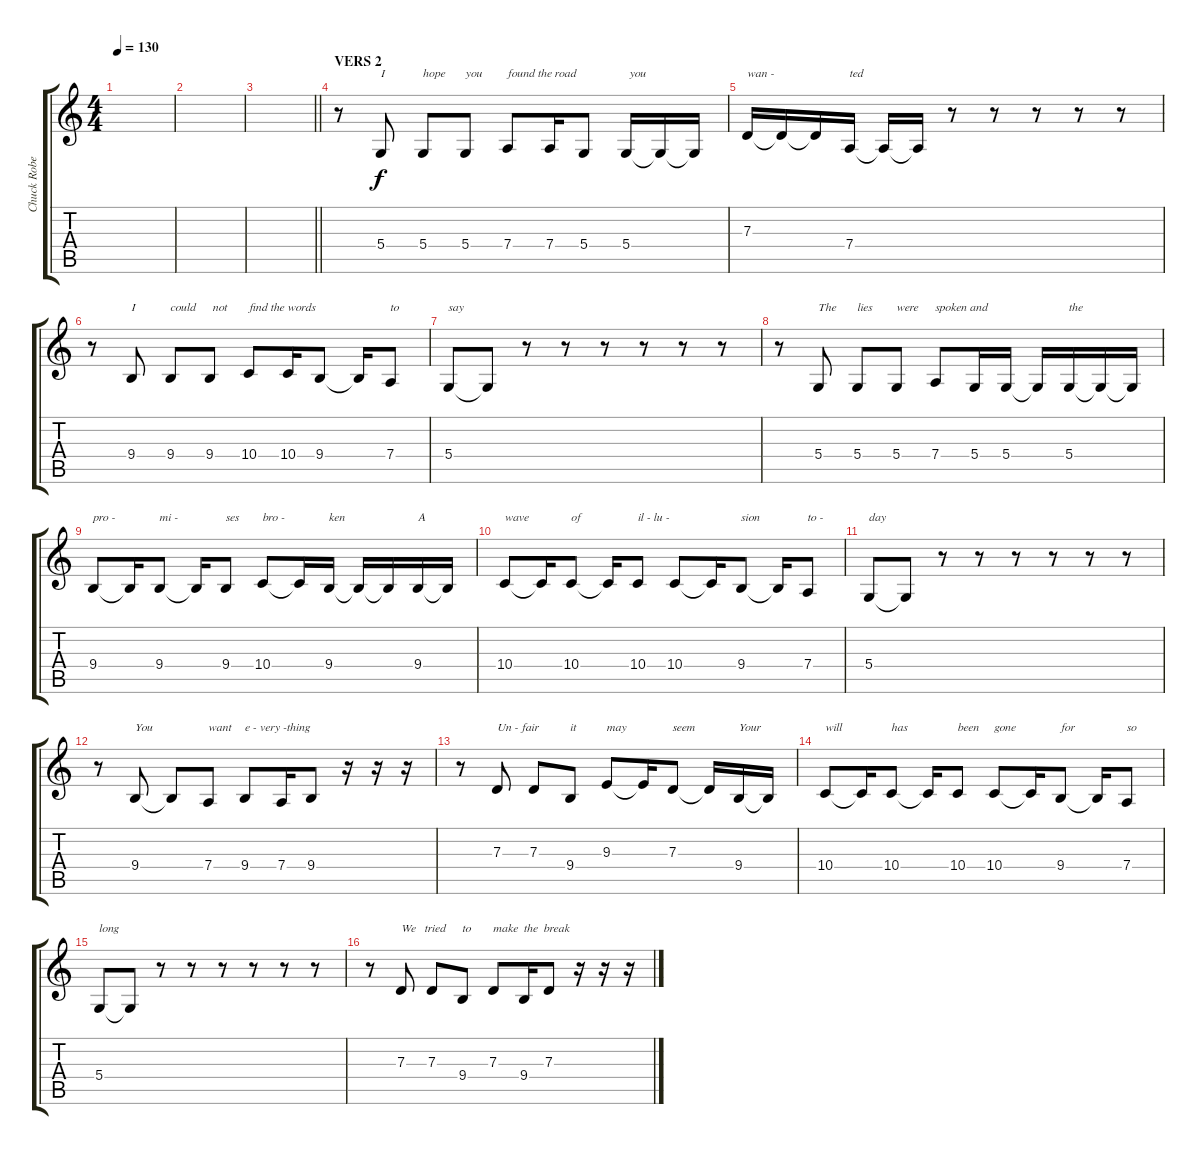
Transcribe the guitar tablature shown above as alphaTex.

\track ("Chuck Robertson" "Chuck Robe") {instrument acousticgrandpiano}
\staff {score tabs}
\tuning (E4 B3 G3 D3 A2 E2) {hide}
\ts (4 4)
\tempo 130
\clef g2
\ks c
|
|
\barLineRight lightlight
|
\section ("" "VERS 2")
r.8 5.4.8{txt "I"} 5.4.8{txt "hope"} 5.4.8{txt "you"} 7.4.8{txt "found the road"} 7.4.16 5.4.8 5.4.16{txt " you"} 5.4{t}.16 5.4{t}.16 |
7.3.16{txt "wan -"} 7.3{t}.16 7.3{t}.16 7.4.16{txt "ted"} 7.4{t}.16 7.4{t}.16 r.8 r.8 r.8 r.8 r.8 |
r.8 9.4.8{txt "I"} 9.4.8{txt "could"} 9.4.8{txt " not"} 10.4.8{txt "find the words"} 10.4.16 9.4.8 9.4{t}.16 7.4.8{txt "to "} |
5.4.8{txt "say"} 5.4{t}.8 r.8 r.8 r.8 r.8 r.8 r.8 |
r.8 5.4.8{txt "The"} 5.4.8{txt "lies"} 5.4.8{txt "were"} 7.4.8{txt "spoken and "} 5.4.16 5.4.16 5.4{t}.16 5.4.16{txt "the"} 5.4{t}.16 5.4{t}.16 |
9.4.8{txt "pro -"} 9.4{t}.16 9.4.8{txt "mi -"} 9.4{t}.16 9.4.8{txt "ses"} 10.4.8{txt "bro -"} 10.4{t}.16 9.4.16{txt "ken"} 9.4{t}.16 9.4{t}.16 9.4.16{txt "A"} 9.4{t}.16 |
10.4.8{txt "wave"} 10.4{t}.16 10.4.8{txt "of"} 10.4{t}.16 10.4.8{txt "il - lu -"} 10.4.8 10.4{t}.16 9.4.8{txt "sion"} 9.4{t}.16 7.4.8{txt "to -"} |
5.4.8{txt "day"} 5.4{t}.8 r.8 r.8 r.8 r.8 r.8 r.8 |
r.8 9.4.8{txt "You"} 9.4{t}.8 7.4.8{txt "want"} 9.4.8{txt "e - very -thing"} 7.4.16 9.4.8 r.16 r.16 r.16 |
r.8 7.3.8{txt "Un - fair"} 7.3.8 9.4.8{txt "it"} 9.3.8{txt "may"} 9.3{t}.16 7.3.8{txt "seem"} 7.3{t}.16 9.4.16{txt "Your"} 9.4{t}.16 |
10.4.8{txt "will"} 10.4{t}.16 10.4.8{txt "has"} 10.4{t}.16 10.4.8{txt "been"} 10.4.8{txt "gone"} 10.4{t}.16 9.4.8{txt "for"} 9.4{t}.16 7.4.8{txt "so"} |
5.4.8{txt "long"} 5.4{t}.8 r.8 r.8 r.8 r.8 r.8 r.8 |
r.8 7.3.8{txt "We   tried"} 7.3.8 9.4.8{txt "to"} 7.3.8{txt "make"} 9.4.16{txt "the  break"} 7.3.8 r.16 r.16 r.16
